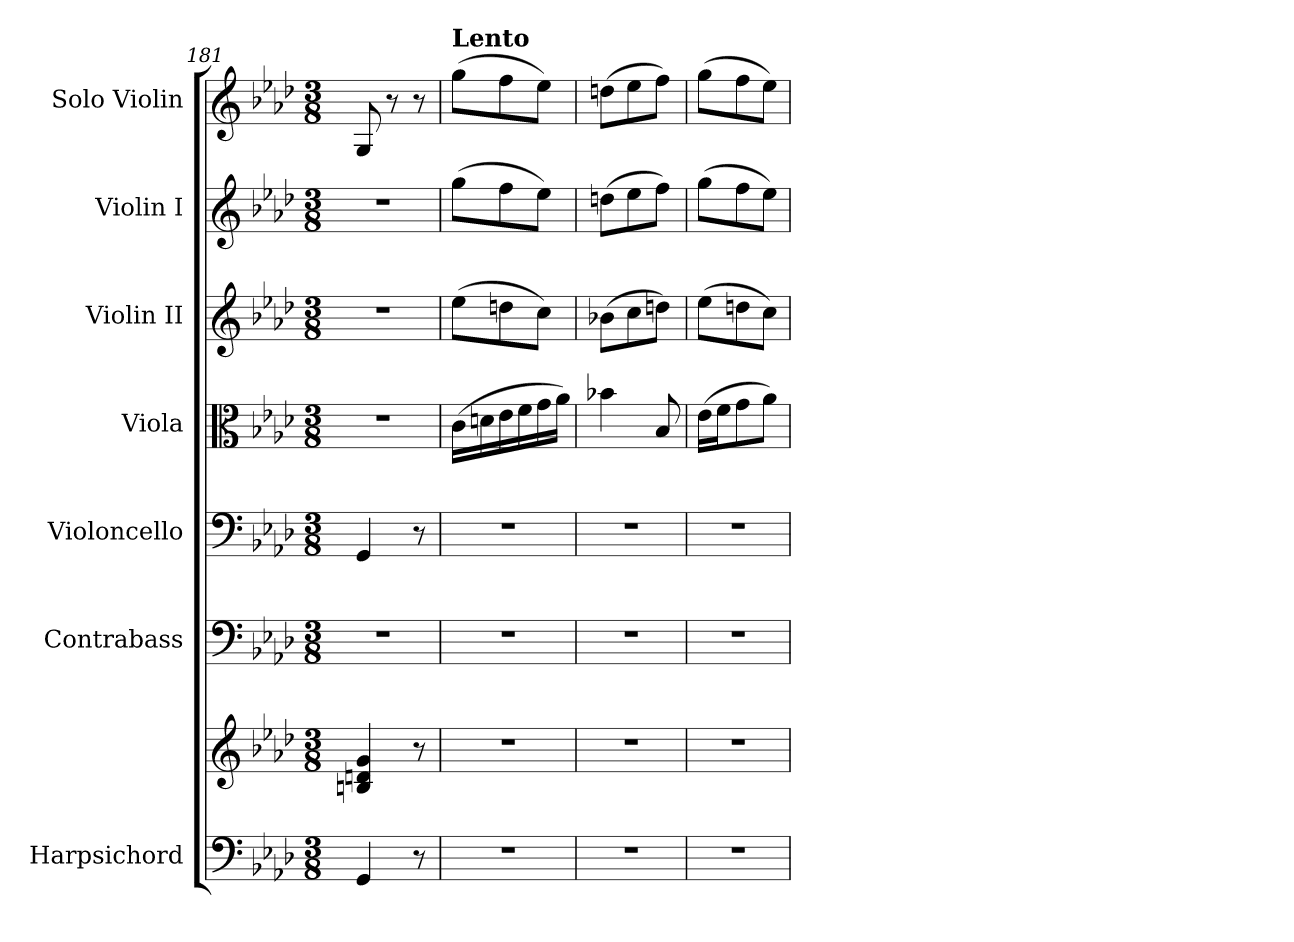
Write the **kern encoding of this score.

**kern	**kern	**kern	**kern	**kern	**kern	**kern	**kern
*part7	*part7	*part6	*part5	*part4	*part3	*part2	*part1
*staff8	*staff7	*staff6	*staff5	*staff4	*staff3	*staff2	*staff1
*I"Harpsichord	*	*I"Contrabass	*I"Violoncello	*I"Viola	*I"Violin II	*I"Violin I	*I"Solo Violin
*I'Hch.	*	*I'Cb.	*I'Vc.	*I'Vla.	*I'Vln. II	*I'Vln. I	*I'Vln.
*clefF4	*clefG2	*clefF4	*clefF4	*clefC3	*clefG2	*clefG2	*clefG2
*	*	*ITrd7c12	*	*	*	*	*
*k[b-e-a-d-]	*k[b-e-a-d-]	*k[b-e-a-d-]	*k[b-e-a-d-]	*k[b-e-a-d-]	*k[b-e-a-d-]	*k[b-e-a-d-]	*k[b-e-a-d-]
*M3/8	*M3/8	*M3/8	*M3/8	*M3/8	*M3/8	*M3/8	*M3/8
=181	=181	=181	=181	=181	=181	=181	=181
4GG/	4Bn/ 4dn/ 4g/	4.r	4GG/	4.r	4.r	4.r	8G/
.	.	.	.	.	.	.	8r
8r	8r	.	8r	.	.	.	8r
=182	=182	=182	=182	=182	=182	=182	=182
!	!	!	!	!	!	!	!LO:TX:a:B:t=Lento
4.r	4.r	4.r	4.r	(>16c\LL	(>8ee-\L	(>8gg\L	(>8gg\L
.	.	.	.	16dn\	.	.	.
.	.	.	.	16e-\	8ddn\	8ff\	8ff\
.	.	.	.	16f\	.	.	.
.	.	.	.	16g\	8cc\J)	8ee-\J)	8ee-\J)
.	.	.	.	16a-\JJ)	.	.	.
=183	=183	=183	=183	=183	=183	=183	=183
4.r	4.r	4.r	4.r	4b-X\	(>8b-X\L	(>8ddn\L	(>8ddn\L
.	.	.	.	.	8cc\	8ee-\	8ee-\
.	.	.	.	8B-/	8ddn\J)	8ff\J)	8ff\J)
=184	=184	=184	=184	=184	=184	=184	=184
4.r	4.r	4.r	4.r	(>16e-\LL	(>8ee-\L	(>8gg\L	(>8gg\L
.	.	.	.	16f\J	.	.	.
.	.	.	.	8g\	8ddn\	8ff\	8ff\
.	.	.	.	8a-\J)	8cc\J)	8ee-\J)	8ee-\J)
=	=	=	=	=	=	=	=
*-	*-	*-	*-	*-	*-	*-	*-
